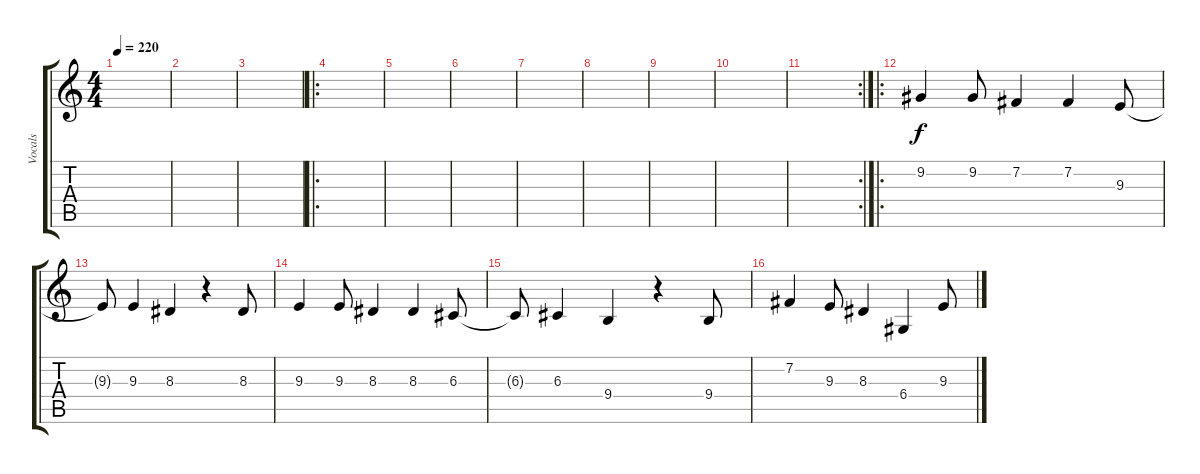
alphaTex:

\track ("Vocals" "Vocals") {instrument bassoon}
\staff {score tabs}
\tuning (E4 B3 G3 D3 A2 E2) {hide}
\ts (4 4)
\tempo 220
\clef g2
\ks c
|
|
|
\ro
|
|
|
|
|
|
|
\rc 2
|
\ro
9.2.4 9.2.8 7.2.4 7.2.4 9.3.8 |
9.3{t}.8 9.3.4 8.3.4 r.4 8.3.8 |
9.3.4 9.3.8 8.3.4 8.3.4 6.3.8 |
6.3{t}.8 6.3.4 9.4.4 r.4 9.4.8 |
7.2.4 9.3.8 8.3.4 6.4.4 9.3.8
